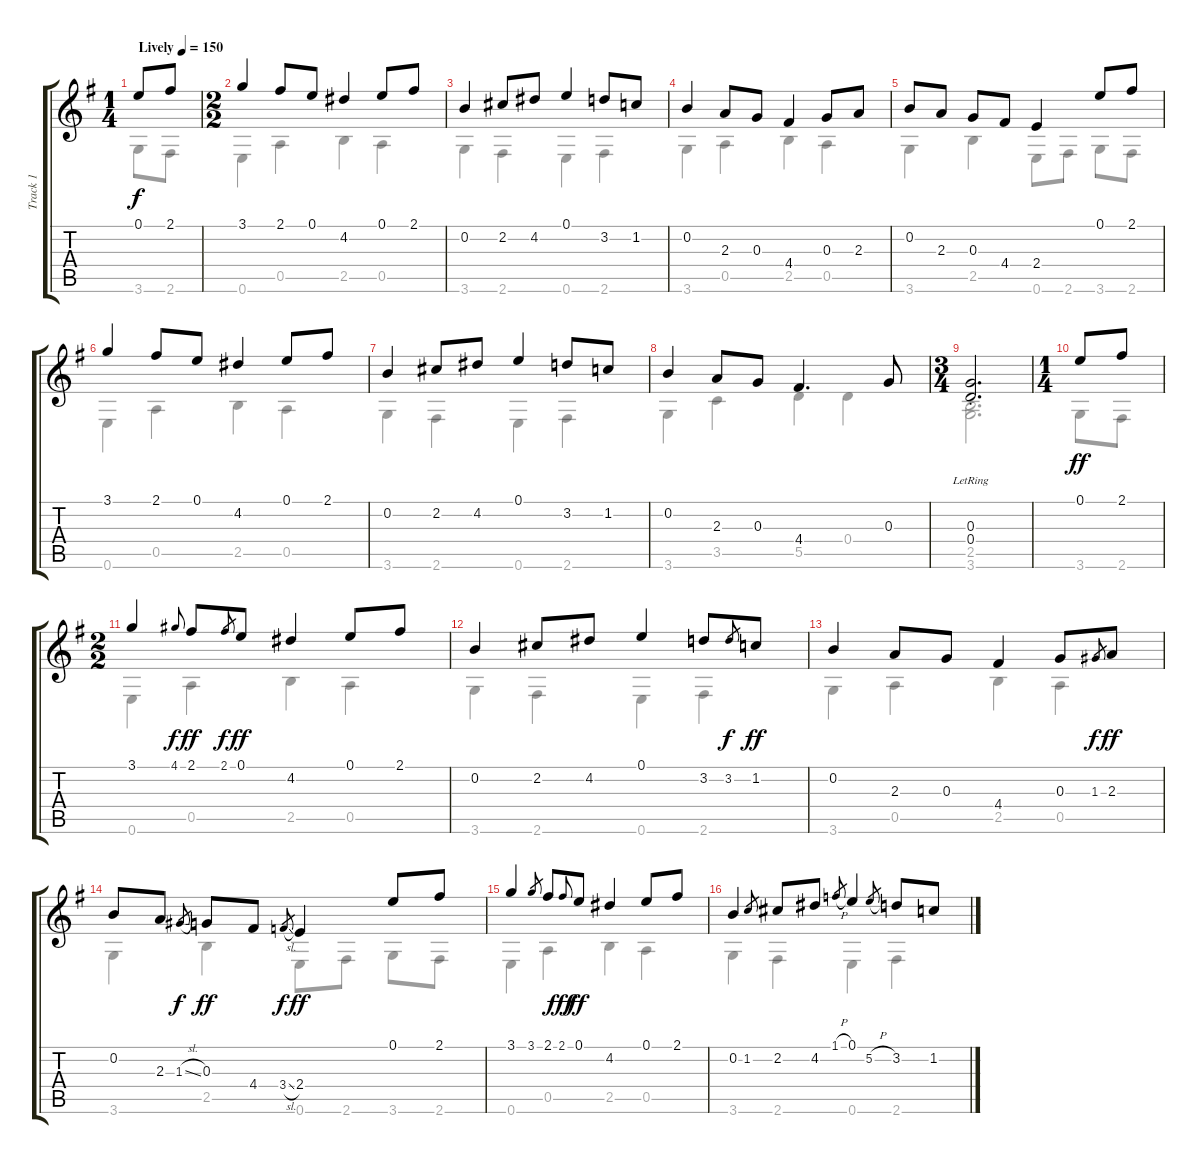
\track ("Track 1" "Track 1") {instrument acousticguitarnylon}
\staff {score tabs}
\tuning (E4 B3 G3 D3 A2 E2) {hide}
\voice
\ts (1 4)
\tempo (150 "Lively")
\clef g2
\ks eminor
0.1.8{dy f instrument acousticguitarnylon} 2.1.8 |
\ts (2 2)
3.1.4 2.1.8 0.1.8 4.2.4 0.1.8 2.1.8 |
0.2.4 2.2.8 4.2.8 0.1.4 3.2.8 1.2.8 |
0.2.4 2.3.8 0.3.8 4.4.4 0.3.8 2.3.8 |
0.2.8 2.3.8 0.3.8 4.4.8 2.4.4 0.1.8 2.1.8 |
3.1.4 2.1.8 0.1.8 4.2.4 0.1.8 2.1.8 |
0.2.4 2.2.8 4.2.8 0.1.4 3.2.8 1.2.8 |
0.2.4 2.3.8 0.3.8 4.4.4{d} 0.3.8 |
\ts (3 4)
(0.3{st lr} 0.4{lr}).2{d} |
\ts (1 4)
0.1.8{dy ff} 2.1.8 |
\ts (2 2)
3.1.4 4.1.8{gr onbeat dy f} 2.1.8{dy ff} 2.1.8{gr dy f} 0.1.8{dy ff} 4.2.4 0.1.8 2.1.8 |
0.2.4 2.2.8 4.2.8 0.1.4 3.2.8 3.2.8{gr dy f} 1.2.8{dy ff} |
0.2.4 2.3.8 0.3.8 4.4.4 0.3.8 1.3.8{gr dy f} 2.3.8{dy ff} |
0.2.8 2.3.8 1.3{sl}.8{gr dy f} 0.3.8{dy ff} 4.4.8 3.4{sl}.8{gr dy f} 2.4.4{dy ff} 0.1.8 2.1.8 |
3.1.4 3.1.8{gr} 2.1.8 2.1.8{gr onbeat dy fff} 0.1.8{dy ff} 4.2.4 0.1.8 2.1.8 |
0.2.4 1.2.8{gr} 2.2.8 4.2.8 1.1{h}.8{gr} 0.1.4 5.2{h}.8{gr} 3.2.8 1.2.8
\voice
\clef g2
\ottava regular
\simile none
\ks eminor
3.6.8{dy f} 2.6.8 |
0.6.4 0.5.4 2.5.4 0.5.4 |
3.6.4 2.6.4 0.6.4 2.6.4 |
3.6.4 0.5.4 2.5.4 0.5.4 |
3.6.4 2.5.4 0.6.8 2.6.8 3.6.8 2.6.8 |
0.6.4 0.5.4 2.5.4 0.5.4 |
3.6.4 2.6.4 0.6.4 2.6.4 |
3.6.4 3.5.4 5.5.4 0.4.4 |
(2.5 3.6).2{d} |
3.6.8 2.6.8 |
0.6.4 0.5.4 2.5.4 0.5.4 |
3.6.4 2.6.4 0.6.4 2.6.4 |
3.6.4 0.5.4 2.5.4 0.5.4 |
3.6.4 2.5.4 0.6.8 2.6.8 3.6.8 2.6.8 |
0.6.4 0.5.4 2.5.4 0.5.4 |
3.6.4 2.6.4 0.6.4 2.6.4
